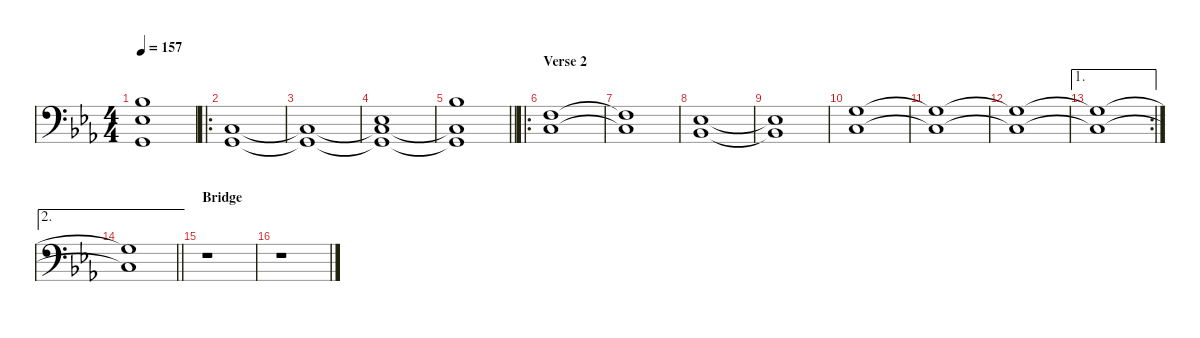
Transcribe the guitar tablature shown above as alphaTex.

\defaultSystemsLayout 4
\hideDynamics
\bracketExtendMode nobrackets
\singleTrackTrackNamePolicy hidden
\multiTrackTrackNamePolicy hidden
\firstSystemTrackNameMode fullname
\otherSystemsTrackNameOrientation horizontal
\track ("Strings" "vln.") {instrument stringensemble1}
\staff {score}
\tuning (E4 B3 G3 D3 A2 E2)
\ts (4 4)
\tempo 157
\clef f4
\ks cminor
(3.3{t acc b} 1.4{t acc b} 3.6{t acc forcenatural}).1{dy f beam Down} |
\ro
(3.5{acc forcenatural} 3.6{acc forcenatural}).1{beam Up} |
(3.5{t acc forcenatural} 3.6{t acc forcenatural}).1{beam Up} |
(1.4{acc b} 3.5{t acc forcenatural} 3.6{t acc forcenatural}).1{beam Up} |
\barLineRight lightlight
(3.3{acc b} 3.5{t acc forcenatural} 3.6{t acc forcenatural}).1{beam Down} |
\ro
\section ("" "Verse 2")
(3.4{acc forcenatural} 3.5{acc forcenatural}).1{beam Down} |
(3.4{t acc forcenatural} 3.5{t acc forcenatural}).1{beam Down} |
(1.4{acc b} 1.5{acc b}).1{beam Up} |
(1.4{t acc b} 1.5{t acc b}).1{beam Up} |
(5.4{acc forcenatural} 3.5{acc forcenatural}).1{beam Down} |
(5.4{t acc forcenatural} 3.5{t acc forcenatural}).1{beam Down} |
(5.4{t acc forcenatural} 3.5{t acc forcenatural}).1{beam Down} |
\ae 1
\rc 2
(5.4{t acc forcenatural} 3.5{t acc forcenatural}).1{beam Down} |
\ae 2
\barLineRight lightlight
(5.4{t acc forcenatural} 3.5{t acc forcenatural}).1{beam Down} |
\section ("" "Bridge")
r.1{beam Down} |
r.1{beam Down}
